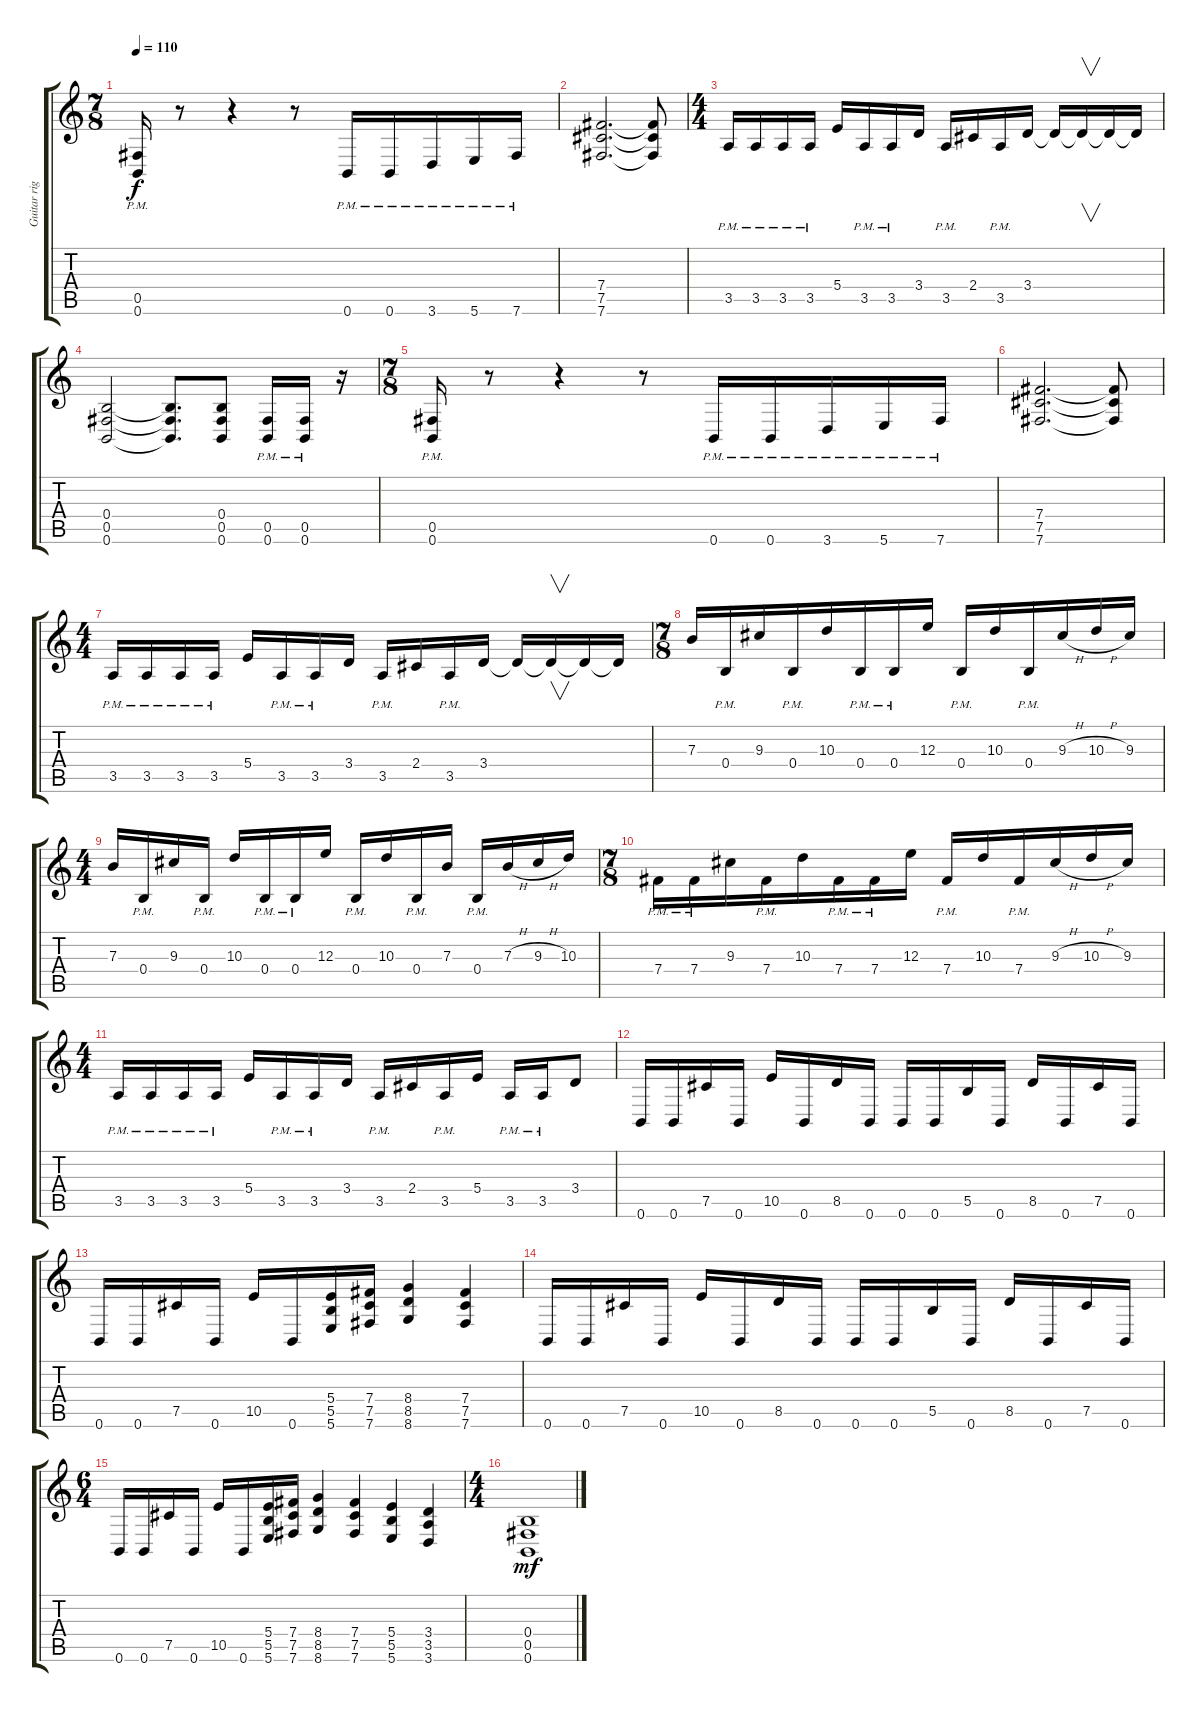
\track ("Guitar right" "Guitar rig") {instrument distortionguitar}
\staff {score tabs}
\tuning (Db4 Ab3 E3 B2 Gb2 B1) {hide}
\ts (7 8)
\tempo 110
\clef g2
\ks c
(0.5{pm} 0.6{pm}).16{dy f} r.8 r.4 r.8 0.6{pm}.16 0.6{pm}.16 3.6{pm}.16 5.6{pm}.16 7.6{pm}.16 |
(7.4 7.5 7.6).2{d} (7.4{t} 7.5{t} 7.6{t}).8 |
\ts (4 4)
3.5{pm}.16 3.5{pm}.16 3.5{pm}.16 3.5{pm}.16 5.4.16 3.5{pm}.16 3.5{pm}.16 3.4.16 3.5{pm}.16 2.4.16 3.5{pm}.16 3.4.16{instrument guitarharmonics} 3.4{t}.16 3.4{t}.16{v} 3.4{t}.16 3.4{t}.16 |
(0.4 0.5 0.6).2{instrument distortionguitar} (0.4{t} 0.5{t} 0.6{t}).8{d} (0.4 0.5 0.6).8 (0.5{pm} 0.6{pm}).16 (0.5{pm} 0.6{pm}).16 r.16 |
\ts (7 8)
(0.5{pm} 0.6{pm}).16 r.8 r.4 r.8 0.6{pm}.16 0.6{pm}.16 3.6{pm}.16 5.6{pm}.16 7.6{pm}.16 |
(7.4 7.5 7.6).2{d} (7.4{t} 7.5{t} 7.6{t}).8 |
\ts (4 4)
3.5{pm}.16 3.5{pm}.16 3.5{pm}.16 3.5{pm}.16 5.4.16 3.5{pm}.16 3.5{pm}.16 3.4.16 3.5{pm}.16 2.4.16 3.5{pm}.16 3.4.16{instrument guitarharmonics} 3.4{t}.16 3.4{t}.16{v} 3.4{t}.16 3.4{t}.16 |
\ts (7 8)
7.3.16{instrument distortionguitar} 0.4{pm}.16 9.3.16 0.4{pm}.16 10.3.16 0.4{pm}.16 0.4{pm}.16 12.3.16 0.4{pm}.16 10.3.16 0.4{pm}.16 9.3{h}.16 10.3{h}.16 9.3.16 |
\ts (4 4)
7.3.16 0.4{pm}.16 9.3.16 0.4{pm}.16 10.3.16 0.4{pm}.16 0.4{pm}.16 12.3.16 0.4{pm}.16 10.3.16 0.4{pm}.16 7.3.16 0.4{pm}.16 7.3{h}.16 9.3{h}.16 10.3.16 |
\ts (7 8)
7.4{pm}.16 7.4{pm}.16 9.3.16 7.4{pm}.16 10.3.16 7.4{pm}.16 7.4{pm}.16 12.3.16 7.4{pm}.16 10.3.16 7.4{pm}.16 9.3{h}.16 10.3{h}.16 9.3.16 |
\ts (4 4)
3.5{pm}.16 3.5{pm}.16 3.5{pm}.16 3.5{pm}.16 5.4.16 3.5{pm}.16 3.5{pm}.16 3.4.16 3.5{pm}.16 2.4.16 3.5{pm}.16 5.4.16 3.5{pm}.16 3.5{pm}.16 3.4.8 |
0.6.16 0.6.16 7.5.16 0.6.16 10.5.16 0.6.16 8.5.16 0.6.16 0.6.16 0.6.16 5.5.16 0.6.16 8.5.16 0.6.16 7.5.16 0.6.16 |
0.6.16 0.6.16 7.5.16 0.6.16 10.5.16 0.6.16 (5.4 5.5 5.6).16 (7.4 7.5 7.6).16 (8.4 8.5 8.6).4 (7.4 7.5 7.6).4 |
0.6.16 0.6.16 7.5.16 0.6.16 10.5.16 0.6.16 8.5.16 0.6.16 0.6.16 0.6.16 5.5.16 0.6.16 8.5.16 0.6.16 7.5.16 0.6.16 |
\ts (6 4)
0.6.16 0.6.16 7.5.16 0.6.16 10.5.16 0.6.16 (5.4 5.5 5.6).16 (7.4 7.5 7.6).16 (8.4 8.5 8.6).4 (7.4 7.5 7.6).4 (5.4 5.5 5.6).4 (3.4 3.5 3.6).4 |
\ts (4 4)
(0.4 0.5 0.6).1{dy mf}
